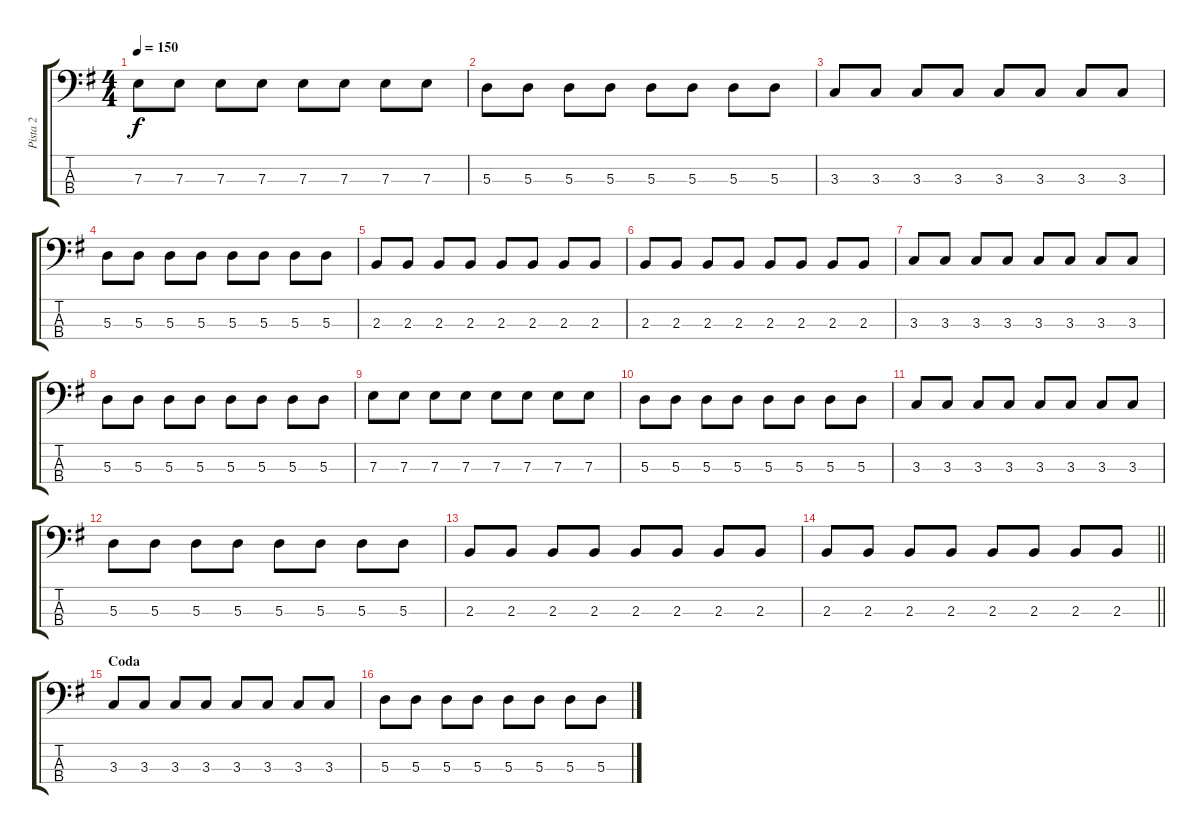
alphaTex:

\track ("Pista 2" "Pista 2") {instrument electricbasspick}
\staff {score tabs}
\tuning (G2 D2 A1 E1) {hide}
\ts (4 4)
\tempo 150
\clef f4
\ks g
7.3.8{dy f} 7.3.8 7.3.8 7.3.8 7.3.8 7.3.8 7.3.8 7.3.8 |
5.3.8 5.3.8 5.3.8 5.3.8 5.3.8 5.3.8 5.3.8 5.3.8 |
3.3.8 3.3.8 3.3.8 3.3.8 3.3.8 3.3.8 3.3.8 3.3.8 |
5.3.8 5.3.8 5.3.8 5.3.8 5.3.8 5.3.8 5.3.8 5.3.8 |
2.3.8 2.3.8 2.3.8 2.3.8 2.3.8 2.3.8 2.3.8 2.3.8 |
2.3.8 2.3.8 2.3.8 2.3.8 2.3.8 2.3.8 2.3.8 2.3.8 |
3.3.8 3.3.8 3.3.8 3.3.8 3.3.8 3.3.8 3.3.8 3.3.8 |
5.3.8 5.3.8 5.3.8 5.3.8 5.3.8 5.3.8 5.3.8 5.3.8 |
7.3.8 7.3.8 7.3.8 7.3.8 7.3.8 7.3.8 7.3.8 7.3.8 |
5.3.8 5.3.8 5.3.8 5.3.8 5.3.8 5.3.8 5.3.8 5.3.8 |
3.3.8 3.3.8 3.3.8 3.3.8 3.3.8 3.3.8 3.3.8 3.3.8 |
5.3.8 5.3.8 5.3.8 5.3.8 5.3.8 5.3.8 5.3.8 5.3.8 |
2.3.8 2.3.8 2.3.8 2.3.8 2.3.8 2.3.8 2.3.8 2.3.8 |
\barLineRight lightlight
2.3.8 2.3.8 2.3.8 2.3.8 2.3.8 2.3.8 2.3.8 2.3.8 |
\section ("" "Coda")
3.3.8 3.3.8 3.3.8 3.3.8 3.3.8 3.3.8 3.3.8 3.3.8 |
5.3.8 5.3.8 5.3.8 5.3.8 5.3.8 5.3.8 5.3.8 5.3.8
